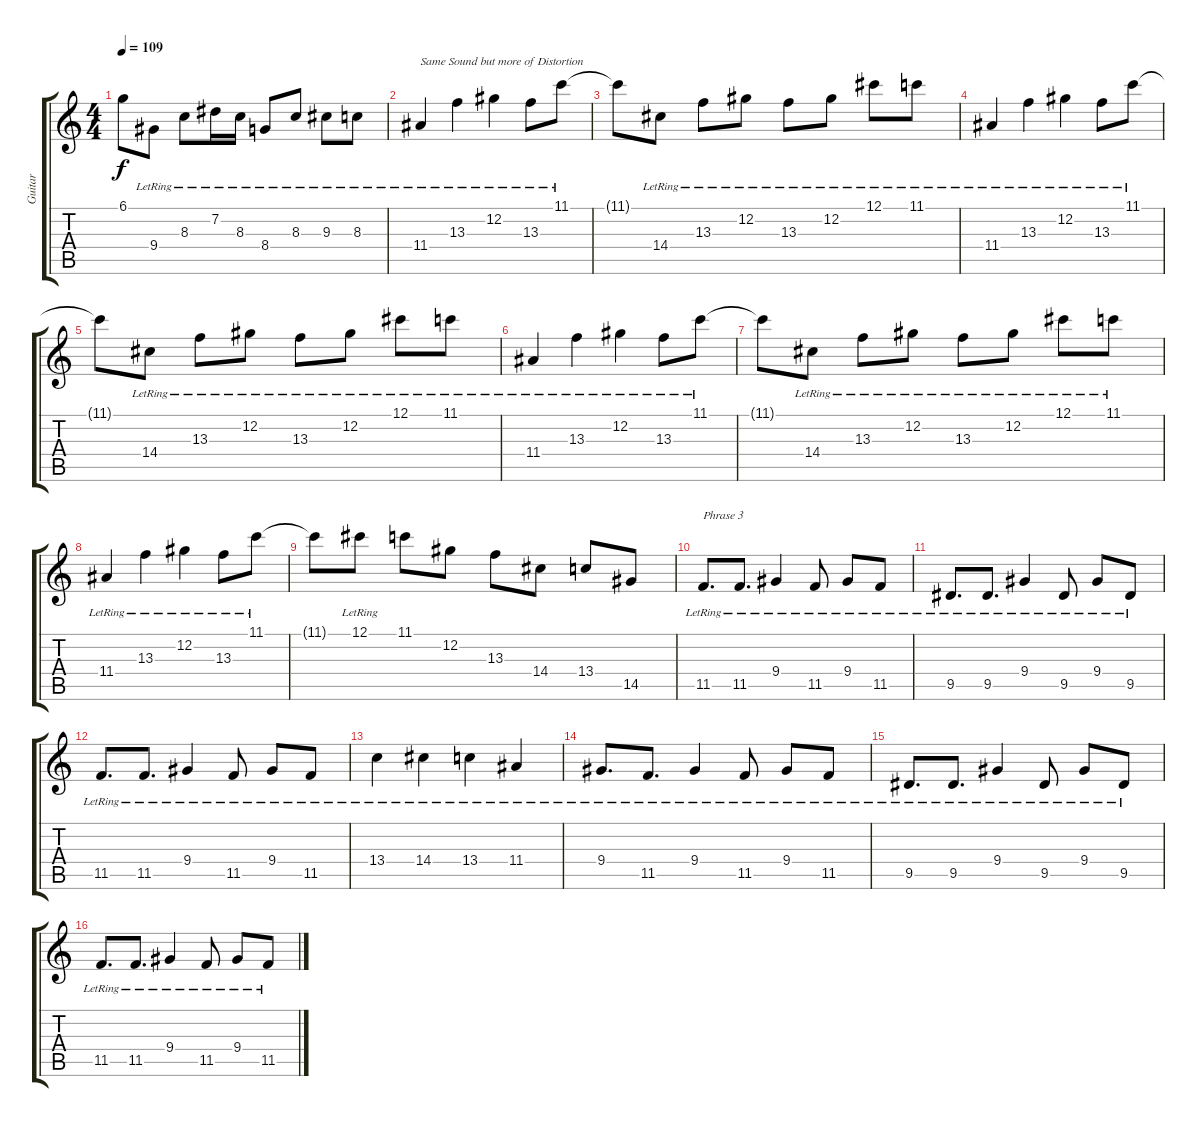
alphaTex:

\track ("Guitar" "Guitar") {instrument electricguitarjazz}
\staff {score tabs}
\tuning (Db4 Ab3 E3 B2 Gb2 B1) {hide}
\ts (4 4)
\tempo 109
\clef g2
\ks c
6.1{t}.8{dy f} 9.4{lr}.8 8.3{lr}.8 7.2{lr}.16 8.3{lr}.16 8.4{lr}.8 8.3{lr}.8 9.3{lr}.8 8.3{lr}.8 |
11.4{lr}.4{txt "Same Sound but more of Distortion" instrument overdrivenguitar} 13.3{lr}.4 12.2{lr}.4 13.3{lr}.8 11.1{lr}.8 |
11.1{t}.8 14.4{lr}.8 13.3{lr}.8 12.2{lr}.8 13.3{lr}.8 12.2{lr}.8 12.1{lr}.8 11.1{lr}.8 |
11.4{lr}.4 13.3{lr}.4 12.2{lr}.4 13.3{lr}.8 11.1{lr}.8 |
11.1{t}.8 14.4{lr}.8 13.3{lr}.8 12.2{lr}.8 13.3{lr}.8 12.2{lr}.8 12.1{lr}.8 11.1{lr}.8 |
11.4{lr}.4 13.3{lr}.4 12.2{lr}.4 13.3{lr}.8 11.1{lr}.8 |
11.1{t}.8 14.4{lr}.8 13.3{lr}.8 12.2{lr}.8 13.3{lr}.8 12.2{lr}.8 12.1{lr}.8 11.1{lr}.8 |
11.4{lr}.4 13.3{lr}.4 12.2{lr}.4 13.3{lr}.8 11.1{lr}.8 |
11.1{t}.8 12.1{lr}.8 11.1.8 12.2.8 13.3.8 14.4.8 13.4.8 14.5.8 |
11.5{lr}.8{d txt "Phrase 3" instrument electricguitarjazz} 11.5{lr}.8{d} 9.4{lr}.4 11.5{lr}.8 9.4{lr}.8 11.5{lr}.8 |
9.5{lr}.8{d} 9.5{lr}.8{d} 9.4{lr}.4 9.5{lr}.8 9.4{lr}.8 9.5{lr}.8 |
11.5{lr}.8{d} 11.5{lr}.8{d} 9.4{lr}.4 11.5{lr}.8 9.4{lr}.8 11.5{lr}.8 |
13.4{lr}.4 14.4{lr}.4 13.4{lr}.4 11.4{lr}.4 |
9.4{lr}.8{d} 11.5{lr}.8{d} 9.4{lr}.4 11.5{lr}.8 9.4{lr}.8 11.5{lr}.8 |
9.5{lr}.8{d} 9.5{lr}.8{d} 9.4{lr}.4 9.5{lr}.8 9.4{lr}.8 9.5{lr}.8 |
11.5{lr}.8{d} 11.5{lr}.8{d} 9.4{lr}.4 11.5{lr}.8 9.4{lr}.8 11.5{lr}.8
